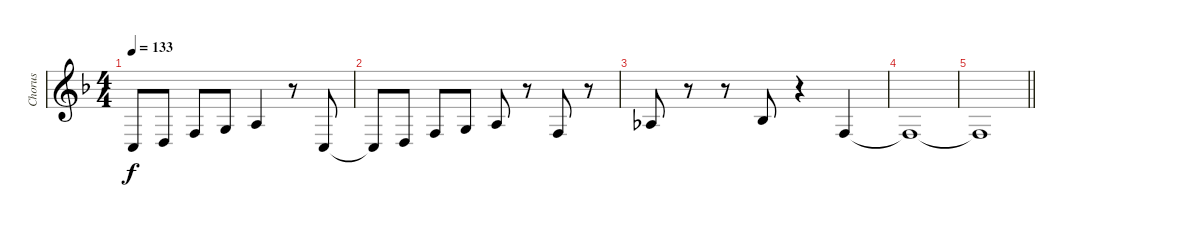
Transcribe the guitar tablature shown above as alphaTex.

\track ("Chorus" "Chorus") {instrument bassoon}
\staff {score}
\tuning (E4 B3 G3 D3 A2 E2) {hide}
\ts (4 4)
\tempo 133
\clef g2
\ks f
3.5{t}.8{dy f} 0.4.8 3.4.8 0.3.8 2.3.4 r.8 3.5.8 |
3.5{t}.8 0.4.8 3.4.8 0.3.8 2.3.8 r.8 3.4.8 r.8 |
1.3.8 r.8 r.8 3.3.8 r.4 3.4.4 |
3.4{t}.1 |
\barLineRight lightlight
3.4{t}.1
